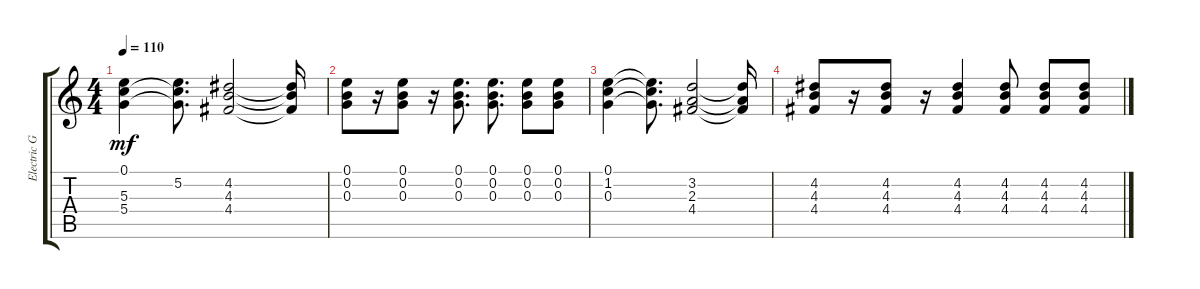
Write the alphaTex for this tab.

\track ("Electric Guitar (Clean)" "Electric G") {instrument electricguitarclean}
\staff {score tabs}
\tuning (E4 B3 G3 D3 A2 E2) {hide}
\ts (4 4)
\tempo 110
\clef g2
\ks c
(0.1 5.3 5.4).4{dy mf} (5.2 5.3{t} 5.4{t}).8{d} (4.2 4.3 4.4).2 (4.2{t} 4.3{t} 4.4{t}).16 |
(0.1 0.2 0.3).8 r.16 (0.1 0.2 0.3).8 r.16 (0.1 0.2 0.3).8{d} (0.1 0.2 0.3).8{d} (0.1 0.2 0.3).8 (0.1 0.2 0.3).8 |
(0.1 1.2 0.3).4 (0.1{t} 1.2{t} 0.3{t}).8{d} (3.2 2.3 4.4).2 (3.2{t} 2.3{t} 4.4{t}).16 |
(4.2 4.3 4.4).8 r.16 (4.2 4.3 4.4).8 r.16 (4.2 4.3 4.4).4 (4.2 4.3 4.4).8 (4.2 4.3 4.4).8 (4.2 4.3 4.4).8
